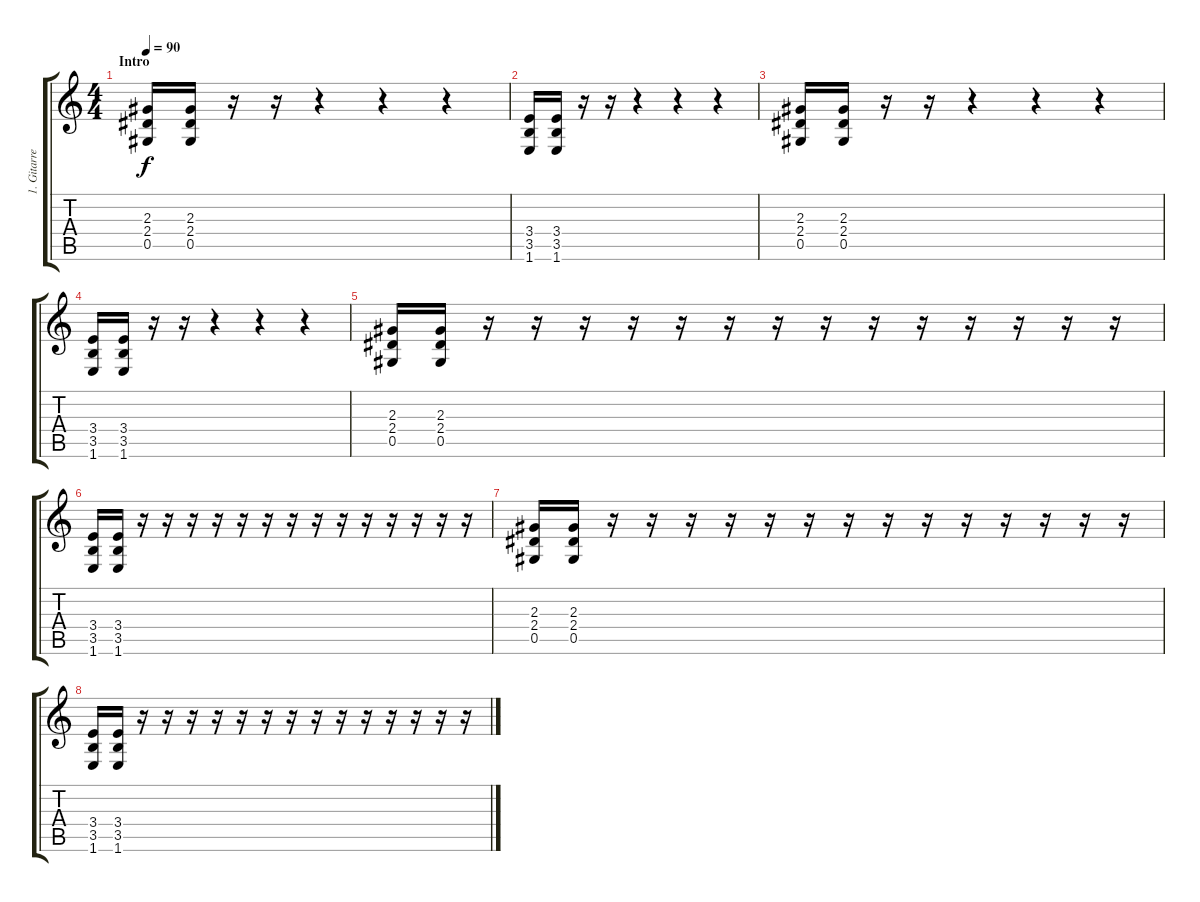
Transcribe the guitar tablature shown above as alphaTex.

\track ("1. Gitarre" "1. Gitarre") {instrument overdrivenguitar}
\staff {score tabs}
\tuning (Eb4 Bb3 Gb3 Db3 Ab2 Eb2) {hide}
\ts (4 4)
\section ("" "Intro")
\tempo 90
\clef g2
\ks c
(2.3 2.4 0.5).16{dy f instrument overdrivenguitar} (2.3 2.4 0.5).16 r.16 r.16 r.4 r.4 r.4 |
(3.4 3.5 1.6).16 (3.4 3.5 1.6).16 r.16 r.16 r.4 r.4 r.4 |
(2.3 2.4 0.5).16 (2.3 2.4 0.5).16 r.16 r.16 r.4 r.4 r.4 |
(3.4 3.5 1.6).16 (3.4 3.5 1.6).16 r.16 r.16 r.4 r.4 r.4 |
(2.3 2.4 0.5).16 (2.3 2.4 0.5).16 r.16 r.16 r.16 r.16 r.16 r.16 r.16 r.16 r.16 r.16 r.16 r.16 r.16 r.16 |
(3.4 3.5 1.6).16 (3.4 3.5 1.6).16 r.16 r.16 r.16 r.16 r.16 r.16 r.16 r.16 r.16 r.16 r.16 r.16 r.16 r.16 |
(2.3 2.4 0.5).16 (2.3 2.4 0.5).16 r.16 r.16 r.16 r.16 r.16 r.16 r.16 r.16 r.16 r.16 r.16 r.16 r.16 r.16 |
(3.4 3.5 1.6).16 (3.4 3.5 1.6).16 r.16 r.16 r.16 r.16 r.16 r.16 r.16 r.16 r.16 r.16 r.16 r.16 r.16 r.16
